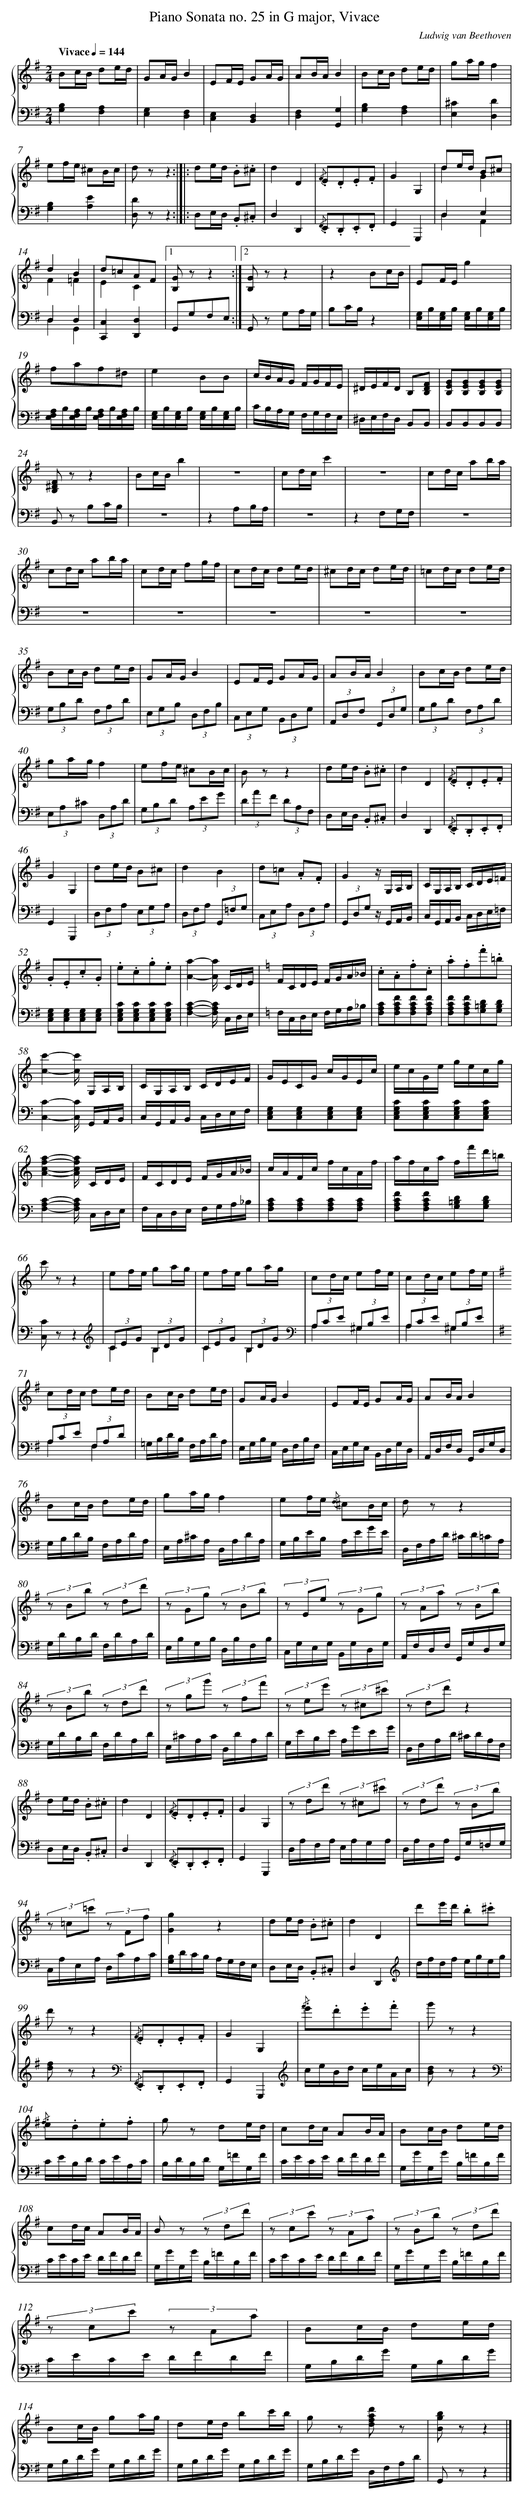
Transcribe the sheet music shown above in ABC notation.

X:1
T: Piano Sonata no. 25 in G major, Vivace
C: Ludwig van Beethoven
L: 1/16
M: 2/4
Q: "Vivace" 1/4=144
%%staves {1 2}
V: 1 clef=treble
V: 2 clef=bass
K: G
[V:1] B2cB d2ed |
[V:2] [G,4B,4][F,4A,4] |
[V:1] G2AGB4 |
[V:2] [E,4G,4][D,4F,4] |
[V:1] E2FE G2AG |
[V:2] [C,4E,4][B,,4D,4] |
[V:1] A2BAB4 |
[V:2] [D,4F,4][G,,4G,4] |
[V:1] B2cB d2ed |
[V:2] [G,4B,4][F,4A,4] |
[V:1] g2agf4 |
[V:2] [E,4^C4][D,4D4] |
[V:1] e2fe ^c2Bc |
[V:2] [G,4B,4][A,4E4] |
[V:1] d2 z2z4 :|]|:
[V:2] [D,2D2] z2z4 :|]|:
[V:1] d2ed .B2.^c2 |
[V:2] D,2E,D, .B,,2.^C,2 |
[V:1] d4D4 |
[V:2] D,4D,,4 |
[V:1] {/F} .E2.D2.E2.F2 |
[V:2] {/F,,} .E,,2.D,,2.E,,2.F,,2 |
[V:1] G4G,4 |
[V:2] G,,4G,,,4 |
[V:1] d2ed B2^c2 & d4G4 |
[V:2] D,4E,4 & D,4A,,4 |
[V:1] d4B4 & F4=F4 |
[V:2] D,4D,4 & D,4G,,4 |
[V:1] d2=c2A2F2 & E4C4 |[1
[V:2] [C,,4C,4][D,,4D,4] |
[V:1] [B,2G2] z2z4 :|][2
[V:2] G,,2G,2F,2E,2 :|]
[V:1] [B,2G2] z2z4 |
[V:2] G,,2 z2 G,2A,G, |
[V:1] z4B2cB |
[V:2] B,2CB,z4 |
[V:1] E2FEg4 |
[V:2] [E,G,]B,[E,G,]B, [E,G,]B,[E,G,]B, |
[V:1] f2a2f2^d2 |
[V:2] [E,F,A,]B,[E,F,A,]B, [E,F,A,]B,[E,F,A,]B, |
[V:1] e4B2B2 |
[V:2] [E,G,]B,[E,G,]B, [E,G,]B,[E,G,]B, |
[V:1] cBAG FGFE |
[V:2] CB,A,G, F,G,F,E, |
[V:1] ^DEFD B,2[B,2D2F2] |
[V:2] ^D,E,F,D, B,,2B,,2 |
[V:1] [B,2E2G2][B,2E2G2][B,2E2G2][B,2E2G2] |
[V:2] B,,2B,,2B,,2B,,2 |
[V:1] [B,2^D2F2] z2z4 |
[V:2] B,,2 z2 B,2CB, |
[V:1] B2cBb4 |
[V:2] z8 |
[V:1] z8 |
[V:2] z4A,2B,A, |
[V:1] c2dcc'4 |
[V:2] z8 |
[V:1] z8 |
[V:2] z4F,2G,F, |
[V:1] c2dc a2ba |
[V:2] z8 |
[V:1] c2dc a2ba |
[V:2] z8 |
[V:1] c2dc f2gf |
[V:2] z8 |
[V:1] c2dc d2ed |
[V:2] z8 |
[V:1] ^c2dc d2ed |
[V:2] z8 |
[V:1] =c2dc d2ed |
[V:2] z8 |
[V:1] B2cB d2ed |
[V:2] (3G,2B,2D2 (3F,2A,2D2 |
[V:1] G2AGB4 |
[V:2] (3E,2G,2B,2 (3D,2F,2B,2 |
[V:1] E2FE G2AG |
[V:2] (3C,2E,2G,2 (3B,,2D,2G,2 |
[V:1] A2BAB4 |
[V:2] (3A,,2D,2F,2 (3G,,2D,2G,2 |
[V:1] B2cB d2ed |
[V:2] (3G,2B,2D2 (3F,2A,2D2 |
[V:1] g2agf4 |
[V:2] (3E,2A,2^C2 (3D,2A,2D2 |
[V:1] e2fe ^c2Bc |
[V:2] (3G,2B,2D2 (3A,2E2G2 |
[V:1] B2 z2z4 |
[V:2] (3D2A2F2 (3D2A,2F,2 |
[V:1] d2ed .B2.^c2 |
[V:2] D,2E,D, .B,,2.^C,2 |
[V:1] d4D4 |
[V:2] D,4D,,4 |
[V:1] {/F} .E2.D2.E2.F2 |
[V:2] {/F,,} .E,,2.D,,2.E,,2.F,,2 |
[V:1] G4G,4 |
[V:2] G,,4G,,,4 |
[V:1] d2ed B2^c2 |
[V:2] (3D,2F,2A,2 (3E,2G,2A,2 |
[V:1] d4B4 |
[V:2] (3D,2F,2A,2 (3G,,2=F,2G,2 |
[V:1] d2=c2 .A2.F2 |
[V:2] (3C,2E,2A,2 (3D,2F,2A,2 |
[V:1] G4z G,A,B, |
[V:2] (3G,,2D,2G,2 z G,,A,,B,, |
[V:1] CG,A,B, CDE=F |
[V:2] C,G,,A,,B,, C,D,E,=F, |
[V:1] .G2.E2.c2.G2 |
[V:2] [C,2E,2G,2][C,2E,2G,2][C,2E,2G,2][C,2E,2G,2] |
[V:1] .e2.c2.g2.e2 |
[V:2] [C,2E,2G,2C2][C,2E,2G,2C2][C,2E,2G,2C2][C,2E,2G,2C2] |
[V:1] [A4a4]-[Aa] CDE |
[V:2] [F,4A,4C4]-[F,A,C] C,D,E, |
[V:1]  [K:C] FCDE FGA_B |
[V:2]  [K:C] F,C,D,E, F,G,A,_B, |
[V:1] .c2.A2.f2.c2 |
[V:2] [F,2A,2C2][F,2A,2C2F2][F,2A,2C2F2][F,2A,2C2F2] |
[V:1] .a2.f2.f'2.=b2 |
[V:2] [F,2A,2C2F2][F,2A,2C2F2][G,2=B,2D2][G,2B,2D2] |
[V:1] [c4c'4]-[cc'] G,A,B, |
[V:2] [C,4C4]-[C,C] G,,A,,B,, |
[V:1] CG,A,B, CDEF |
[V:2] C,G,,A,,B,, C,D,E,F, |
[V:1] GECG cGEc |
[V:2] [C,2E,2G,2][C,2E,2G,2][C,2E,2G,2][C,2E,2G,2] |
[V:1] ecGe gecg |
[V:2] [C,2E,2G,2C2][C,2E,2G,2C2][C,2E,2G,2C2][C,2E,2G,2C2] |
[V:1] [A4c4f4a4]-[Acfa] CDE |
[V:2] [F,4A,4C4]-[F,A,C] C,D,E, |
[V:1] FCDE FGA_B |
[V:2] F,C,D,E, F,G,A,_B, |
[V:1] cAFc fcAf |
[V:2] [F,2A,2C2][F,2A,2C2][F,2A,2C2][F,2A,2C2] |
[V:1] afca ff'd'=b |
[V:2] [F,2A,2C2F2][F,2A,2C2F2][G,2=B,2D2][G,2B,2D2] |
[V:1] c'2 z2z4 |
[V:2] [C,2C2] z2z4[K:clef=treble] |
[V:1] e2fe g2ag |
[V:2] (3C2E2G2 (3B,2D2G2 & C4B,4 |
[V:1] e2fe g2ag |
[V:2] (3C2E2G2 (3B,2D2G2[K:clef=bass] & C4B,4 |
[V:1] c2dc e2fe |
[V:2] (3A,2C2E2 (3^G,2B,2E2 & A,4^G,4 |
[V:1] c2dc e2fe |
[V:2] (3A,2C2E2 (3^G,2B,2E2 & A,4^G,4 |
[V:1]  [K:G] c2dc d2ed |
[V:2]  [K:G] (3A,2C2E2 (3F,2A,2D2 & A,4F,4 |
[V:1] B2cB d2ed |
[V:2] =G,B,DB, F,A,DA, |
[V:1] G2AGB4 |
[V:2] E,G,B,G, D,F,B,F, |
[V:1] E2FE G2AG |
[V:2] C,E,G,E, B,,D,G,D, |
[V:1] A2BAB4 |
[V:2] A,,D,F,D, G,,D,G,D, |
[V:1] B2cB d2ed |
[V:2] G,B,DB, F,A,DA, |
[V:1] g2agf4 |
[V:2] E,A,^CA, D,A,DA, |
[V:1] e2fe {/d} ^c2Bc |
[V:2] G,B,EB, A,EGE |
[V:1] d2 z2z4 |
[V:2] D,F,A,D ^CD=CA, |
[V:1] (3z2 B2b2 (3z2 d2d'2 |
[V:2] G,DB,D F,DA,D |
[V:1] (3z2 G2g2 (3z2 B2b2 |
[V:2] E,B,G,B, D,B,F,B, |
[V:1] (3z2 E2e2 (3z2 G2g2 |
[V:2] C,G,E,G, B,,G,D,G, |
[V:1] (3z2 A2a2 (3z2 B2b2 |
[V:2] A,,F,D,F, G,,G,D,G, |
[V:1] (3z2 B2b2 (3z2 d2d'2 |
[V:2] G,DB,D F,DA,D |
[V:1] (3z2 g2g'2 (3z2 f2f'2 |
[V:2] E,^CA,C D,DA,D |
[V:1] (3z2 e2e'2 (3z2 ^c2^c'2 |
[V:2] G,EB,E A,GEG |
[V:1] (3z2 d2d'2z4 |
[V:2] D,F,A,D ^CDA,F, |
[V:1] d2ed .B2.^c2 |
[V:2] D,2E,D, .B,,2.^C,2 |
[V:1] d4D4 |
[V:2] D,4D,,4 |
[V:1] {/F} .E2.D2.E2.F2 |
[V:2] {/F,,} .E,,2.D,,2.E,,2.F,,2 |
[V:1] G4G,4 |
[V:2] G,,4G,,,4 |
[V:1] (3z2 d2d'2 (3z2 ^c2^c'2 |
[V:2] D,A,F,A, E,A,G,A, |
[V:1] (3z2 d2d'2 (3z2 B2b2 |
[V:2] D,A,F,A, G,,G,=F,G, |
[V:1] (3z2 =c2=c'2 (3z2 F2f2 |
[V:2] C,A,E,A, D,CA,C |
[V:1] [G4g4]z4 |
[V:2] [G,B,]DCB, A,G,F,E, |
[V:1] d2ed .B2.^c2 |
[V:2] D,2E,D, .B,,2.^C,2 |
[V:1] d4D4 |
[V:2] D,4D,,4[K:clef=treble] |
[V:1] d'2e'd' .b2.^c'2 |
[V:2] dfdf egeg |
[V:1] d'2 z2z4 |
[V:2] [d2f2] z2z4[K:clef=bass] |
[V:1] {/F} .E2.D2.E2.F2 |
[V:2] {/F,,} .E,,2.D,,2.E,,2.F,,2 |
[V:1] G4G,4 |
[V:2] G,,4G,,,4 |
[V:1] {/f'} .e'2.d'2.e'2.f'2 |
[V:2] [K:clef=treble]ceBd ceAc |
[V:1] g'2 z2z4 |
[V:2] [B2d2] z2z4 |
[V:1] {/f} .e2.d2.e2.f2 |
[V:2] [K:clef=bass]CEB,D CEA,C |
[V:1] g2 z2 d2ed |
[V:2] B,DB,D G,=FG,F |
[V:1] c2dc A2BA |
[V:2] CECE DFDF |
[V:1] B2cB d2ed |
[V:2] G,GG,G B,=FB,F |
[V:1] c2dc A2BA |
[V:2] CECE DFDF |
[V:1] B2 z2 (3z2 d2d'2 |
[V:2] G,GG,G B,=FB,F |
[V:1] (3z2 c2c'2 (3z2 A2a2 |
[V:2] CECE DFDF |
[V:1] (3z2 B2b2 (3z2 d2d'2 |
[V:2] G,GG,G B,=FB,F |
[V:1] (3z2 c2c'2 (3z2 A2a2 |
[V:2] CECE DFDF |
[V:1] B2cB d2ed |
[V:2] G,B,DG G,B,DG |
[V:1] B2cB g2ag |
[V:2] G,B,DG G,B,DG |
[V:1] d2ed b2c'b |
[V:2] G,B,DG G,B,DG |
[V:1] g2 z2 [d2f2a2d'2] z2 |
[V:2] G,B,DG D,F,A,D |
[V:1] [B2g2b2] z2z4 |]
[V:2] G,,2 z2z4 |]
